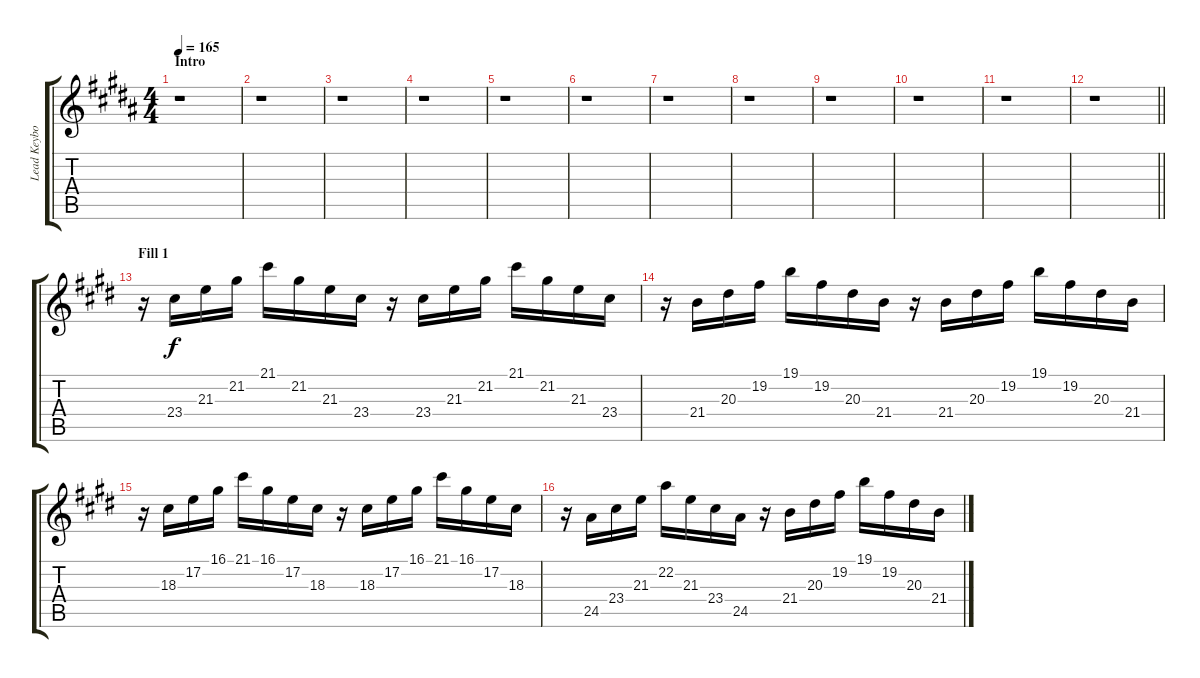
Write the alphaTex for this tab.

\track ("Lead Keyboard 2: Juha Mäenpää" "Lead Keybo") {instrument pad1newage}
\staff {score tabs}
\tuning (E4 B3 G3 D3 A2 E2) {hide}
\ts (4 4)
\section ("" "Intro")
\tempo 165
\clef g2
\ks g#minor
r.1{dy f instrument pad1newage} |
r.1 |
r.1 |
r.1 |
r.1 |
r.1 |
r.1 |
r.1 |
r.1 |
r.1 |
r.1 |
\barLineRight lightlight
r.1 |
\section ("" "Fill 1")
\ks c#minor
r.16 23.4.16 21.3.16 21.2.16 21.1.16 21.2.16 21.3.16 23.4.16 r.16 23.4.16 21.3.16 21.2.16 21.1.16 21.2.16 21.3.16 23.4.16 |
r.16 21.4.16 20.3.16 19.2.16 19.1.16 19.2.16 20.3.16 21.4.16 r.16 21.4.16 20.3.16 19.2.16 19.1.16 19.2.16 20.3.16 21.4.16 |
r.16 18.3.16 17.2.16 16.1.16 21.1.16 16.1.16 17.2.16 18.3.16 r.16 18.3.16 17.2.16 16.1.16 21.1.16 16.1.16 17.2.16 18.3.16 |
r.16 24.5.16 23.4.16 21.3.16 22.2.16 21.3.16 23.4.16 24.5.16 r.16 21.4.16 20.3.16 19.2.16 19.1.16 19.2.16 20.3.16 21.4.16
